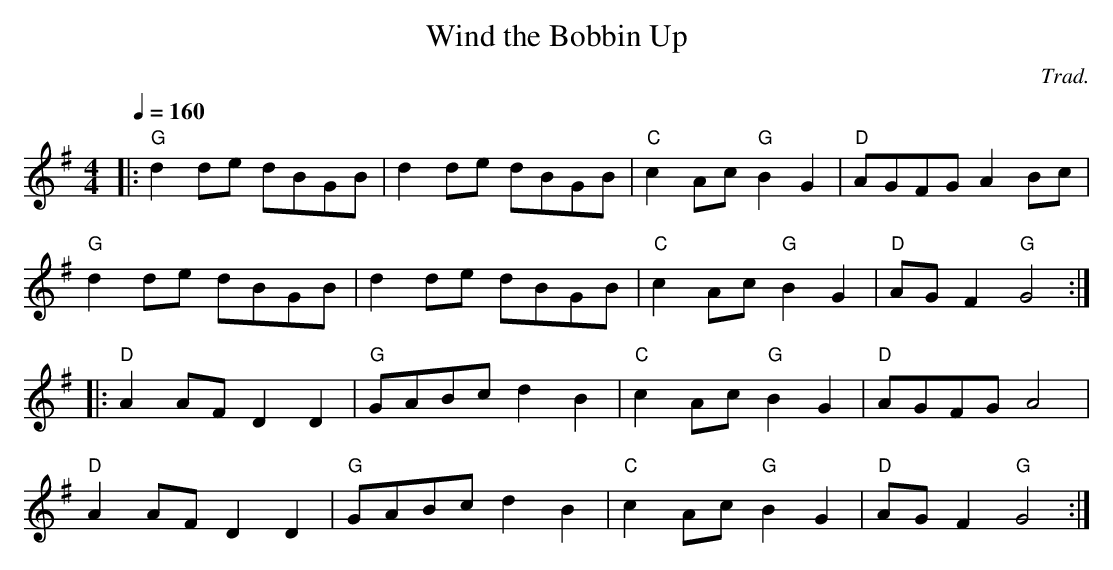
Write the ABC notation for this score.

X:1
T:Wind the Bobbin Up
C:Trad.
M:4/4
L:1/8
Q:1/4=160
K:G
|: "G"d2de dBGB | d2de dBGB | "C"c2Ac "G"B2G2 | "D"AGFG A2Bc |
      "G"d2de dBGB | d2de dBGB | "C"c2Ac "G"B2G2 | "D"AGF2 "G"G4 :|
|: "D"A2AF D2D2 | "G"GABc d2B2 | "C"c2Ac "G"B2G2 | "D"AGFG A4 |
   "D"A2AF D2D2 | "G"GABc d2B2 | "C"c2Ac "G"B2G2 | "D"AGF2 "G"G4 :|
